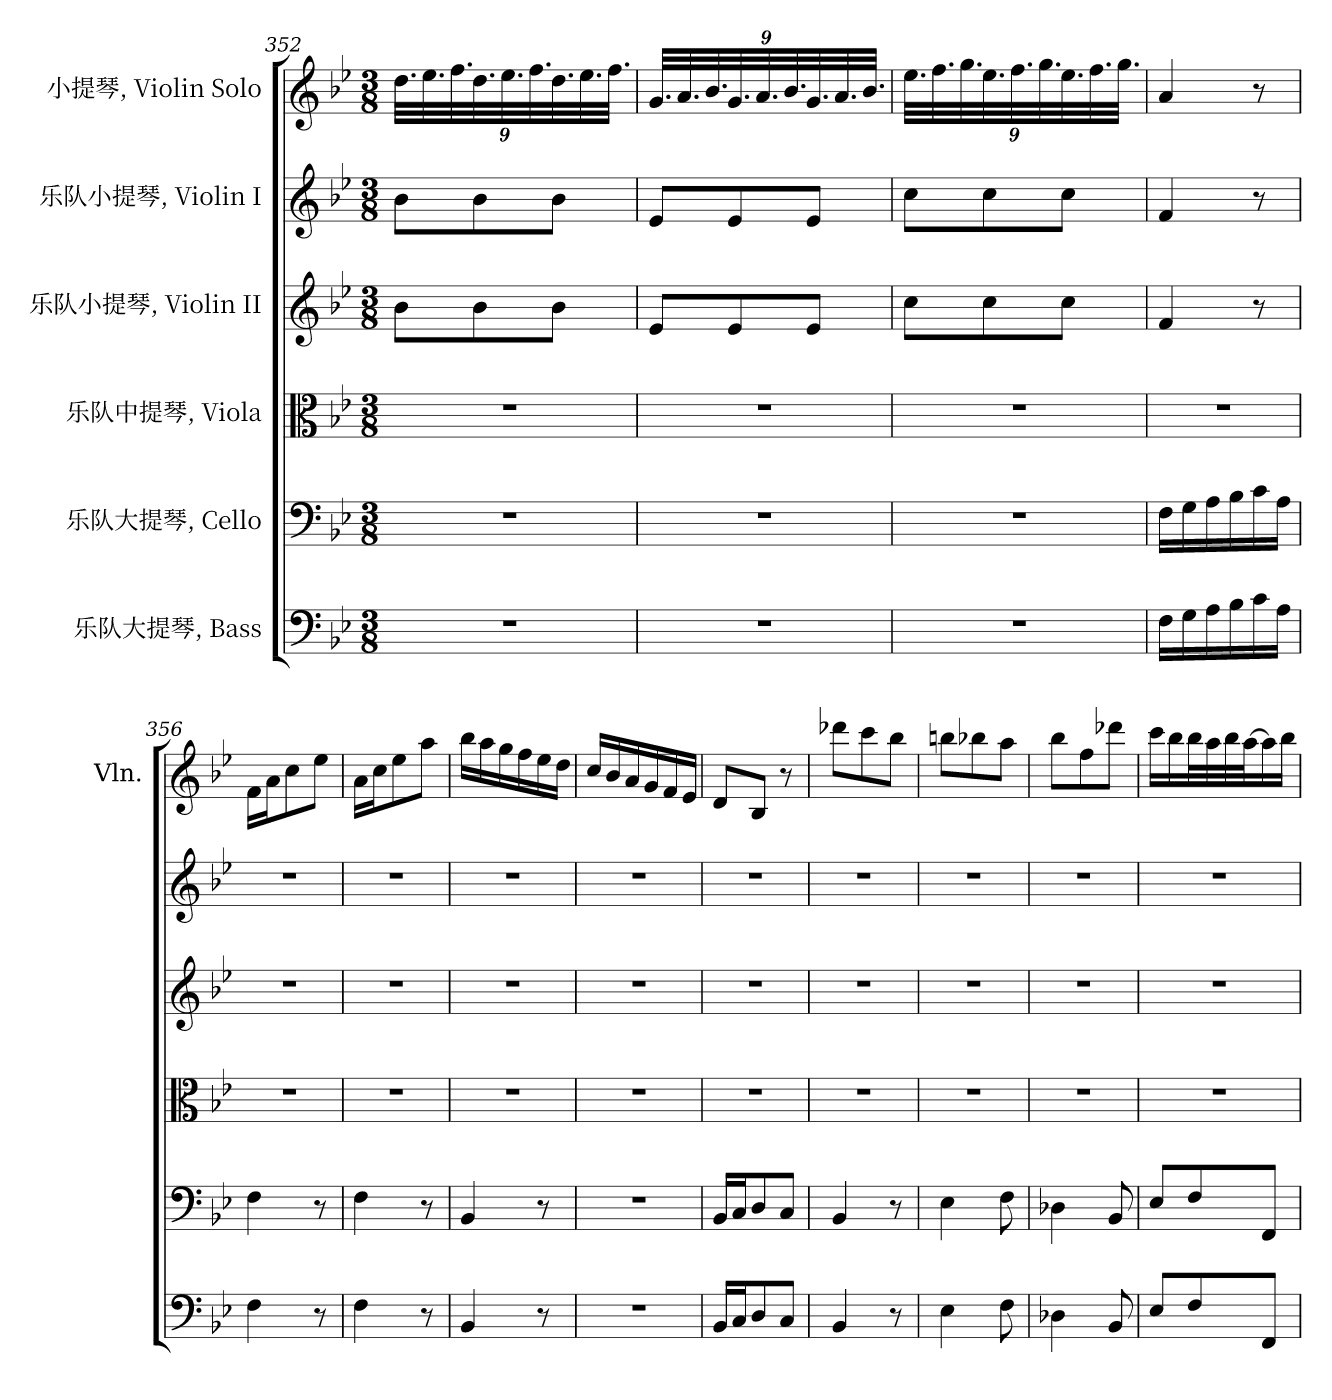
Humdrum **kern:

**kern	**kern	**kern	**kern	**kern	**kern
*part6	*part5	*part4	*part3	*part2	*part1
*staff6	*staff5	*staff4	*staff3	*staff2	*staff1
*I"乐队大提琴, Bass	*I"乐队大提琴, Cello	*I"乐队中提琴, Viola	*I"乐队小提琴, Violin II	*I"乐队小提琴, Violin I	*I"小提琴, Violin Solo
*	*	*	*	*	*I'Vln.
*clefF4	*clefF4	*clefC3	*clefG2	*clefG2	*clefG2
*k[b-e-]	*k[b-e-]	*k[b-e-]	*k[b-e-]	*k[b-e-]	*k[b-e-]
*M3/8	*M3/8	*M3/8	*M3/8	*M3/8	*M3/8
*	*	*	*	*	*Xbrackettup
=352	=352	=352	=352	=352	=352
4.r	4.r	4.r	8b-\L	8b-\L	36.dd\LLL
.	.	.	.	.	36.ee-\
.	.	.	.	.	36.ff\
.	.	.	8b-\	8b-\	36.dd\
.	.	.	.	.	36.ee-\
.	.	.	.	.	36.ff\
.	.	.	8b-\J	8b-\J	36.dd\
.	.	.	.	.	36.ee-\
.	.	.	.	.	36.ff\JJJ
=353	=353	=353	=353	=353	=353
4.r	4.r	4.r	8e-/L	8e-/L	36.g/LLL
.	.	.	.	.	36.a/
.	.	.	.	.	36.b-/
.	.	.	8e-/	8e-/	36.g/
.	.	.	.	.	36.a/
.	.	.	.	.	36.b-/
.	.	.	8e-/J	8e-/J	36.g/
.	.	.	.	.	36.a/
.	.	.	.	.	36.b-/JJJ
!!LO:PB:g=z
=354	=354	=354	=354	=354	=354
4.r	4.r	4.r	8cc\L	8cc\L	36.ee-\LLL
.	.	.	.	.	36.ff\
.	.	.	.	.	36.gg\
.	.	.	8cc\	8cc\	36.ee-\
.	.	.	.	.	36.ff\
.	.	.	.	.	36.gg\
.	.	.	8cc\J	8cc\J	36.ee-\
.	.	.	.	.	36.ff\
.	.	.	.	.	36.gg\JJJ
=355	=355	=355	=355	=355	=355
16F\LL	16F\LL	4.r	4f/	4f/	4a/
16G\	16G\	.	.	.	.
16A\	16A\	.	.	.	.
16B-\	16B-\	.	.	.	.
16c\	16c\	.	8r	8r	8r
16A\JJ	16A\JJ	.	.	.	.
=356	=356	=356	=356	=356	=356
4F\	4F\	4.r	4.r	4.r	16f\LL
.	.	.	.	.	16a\J
.	.	.	.	.	8cc\
8r	8r	.	.	.	8ee-\J
=357	=357	=357	=357	=357	=357
4F\	4F\	4.r	4.r	4.r	16a\LL
.	.	.	.	.	16cc\J
.	.	.	.	.	8ee-\
8r	8r	.	.	.	8aa\J
=358	=358	=358	=358	=358	=358
4BB-/	4BB-/	4.r	4.r	4.r	16bb-\LL
.	.	.	.	.	16aa\
.	.	.	.	.	16gg\
.	.	.	.	.	16ff\
8r	8r	.	.	.	16ee-\
.	.	.	.	.	16dd\JJ
!!LO:LB:g=z
=359	=359	=359	=359	=359	=359
4.r	4.r	4.r	4.r	4.r	16cc/LL
.	.	.	.	.	16b-/
.	.	.	.	.	16a/
.	.	.	.	.	16g/
.	.	.	.	.	16f/
.	.	.	.	.	16e-/JJ
=360	=360	=360	=360	=360	=360
16BB-/LL	16BB-/LL	4.r	4.r	4.r	8d/L
16C/J	16C/J	.	.	.	.
8D/	8D/	.	.	.	8B-/J
8C/J	8C/J	.	.	.	8r
=361	=361	=361	=361	=361	=361
4BB-/	4BB-/	4.r	4.r	4.r	8ddd-X\L
.	.	.	.	.	8ccc\
8r	8r	.	.	.	8bb-\J
=362	=362	=362	=362	=362	=362
4E-\	4E-\	4.r	4.r	4.r	8bbn\L
.	.	.	.	.	8bb-X\
8F\	8F\	.	.	.	8aa\J
=363	=363	=363	=363	=363	=363
4D-X\	4D-X\	4.r	4.r	4.r	8bb-\L
.	.	.	.	.	8ff\
8BB-/	8BB-/	.	.	.	8ddd-X\J
=364	=364	=364	=364	=364	=364
8E-/L	8E-/L	4.r	4.r	4.r	16ccc\LL
.	.	.	.	.	16bb-\
8F/	8F/	.	.	.	32bb-\L
.	.	.	.	.	32aa\
.	.	.	.	.	32bb-\
.	.	.	.	.	[32aa\J
8FF/J	8FF/J	.	.	.	16aa\]
.	.	.	.	.	16bb-\JJ
=	=	=	=	=	=
*-	*-	*-	*-	*-	*-
